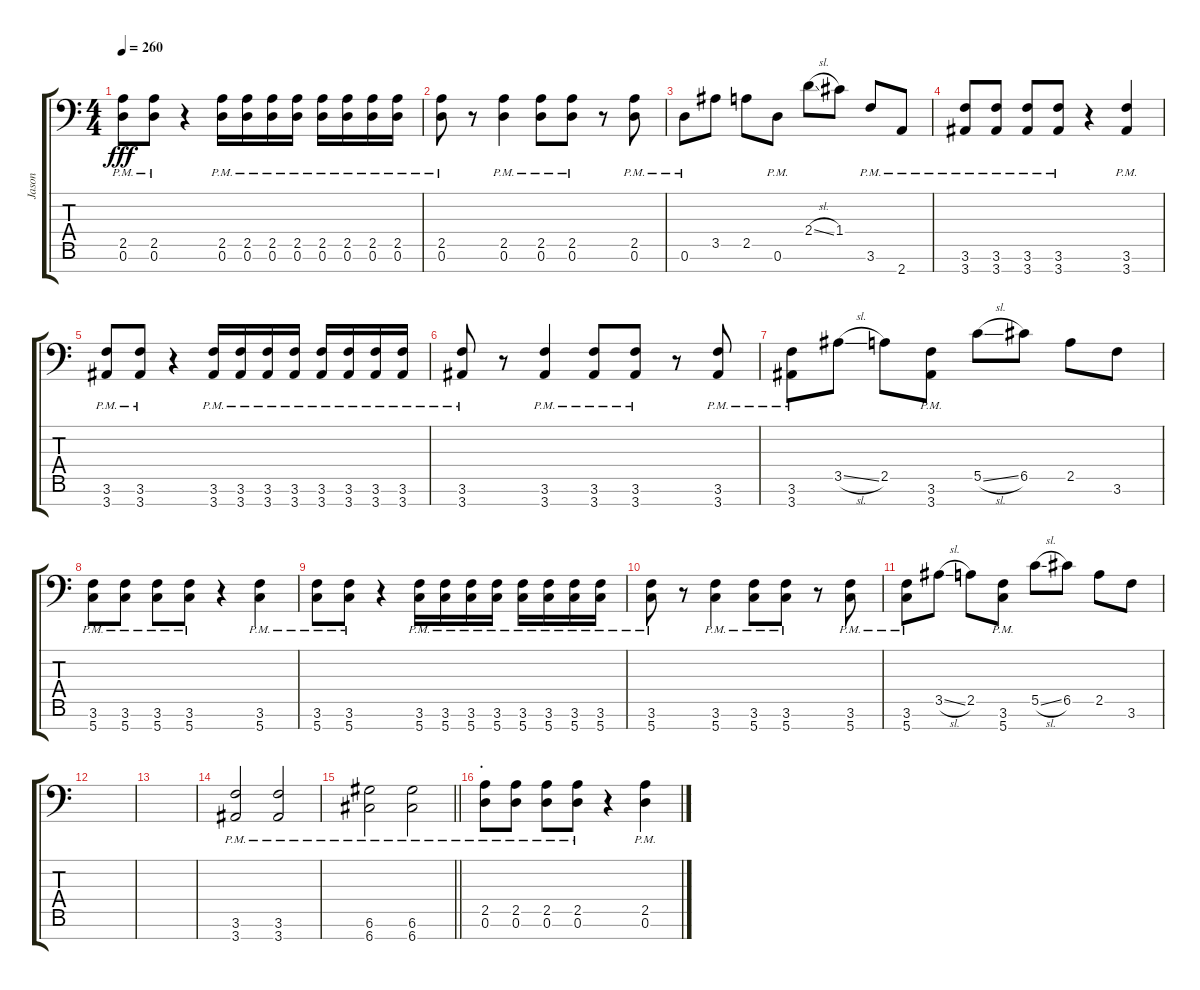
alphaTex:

\track ("Jason" "Jason") {instrument distortionguitar}
\staff {score tabs}
\tuning (D4 A3 F3 C3 G2 D2 G1) {hide}
\ts (4 4)
\tempo 260
\clef f4
\ks c
(2.5{pm} 0.6{pm}).8{dy fff} (2.5{pm} 0.6{pm}).8 r.4 (2.5{pm} 0.6{pm}).16 (2.5{pm} 0.6{pm}).16 (2.5{pm} 0.6{pm}).16 (2.5{pm} 0.6{pm}).16 (2.5{pm} 0.6{pm}).16 (2.5{pm} 0.6{pm}).16 (2.5{pm} 0.6{pm}).16 (2.5{pm} 0.6{pm}).16 |
(2.5{pm} 0.6{pm}).8 r.8 (2.5{pm} 0.6{pm}).4 (2.5{pm} 0.6{pm}).8 (2.5{pm} 0.6{pm}).8 r.8 (2.5{pm} 0.6{pm}).8 |
0.6{pm}.8 3.5.8 2.5.8 0.6{pm}.8 2.4{sl}.8 1.4.8 3.6{pm}.8 2.7{pm}.8 |
(3.6{pm} 3.7{pm}).8 (3.6{pm} 3.7{pm}).8 (3.6{pm} 3.7{pm}).8 (3.6{pm} 3.7{pm}).8 r.4 (3.6{pm} 3.7{pm}).4 |
(3.6{pm} 3.7{pm}).8 (3.6{pm} 3.7{pm}).8 r.4 (3.6{pm} 3.7{pm}).16 (3.6{pm} 3.7{pm}).16 (3.6{pm} 3.7{pm}).16 (3.6{pm} 3.7{pm}).16 (3.6{pm} 3.7{pm}).16 (3.6{pm} 3.7{pm}).16 (3.6{pm} 3.7{pm}).16 (3.6{pm} 3.7{pm}).16 |
(3.6{pm} 3.7{pm}).8 r.8 (3.6{pm} 3.7{pm}).4 (3.6{pm} 3.7{pm}).8 (3.6{pm} 3.7{pm}).8 r.8 (3.6{pm} 3.7{pm}).8 |
(3.6{pm} 3.7{pm}).8 3.5{sl}.8 2.5.8 (3.6{pm} 3.7{pm}).8 5.5{sl}.8 6.5.8 2.5.8 3.6.8 |
(3.6{pm} 5.7{pm}).8 (3.6{pm} 5.7{pm}).8 (3.6{pm} 5.7{pm}).8 (3.6{pm} 5.7{pm}).8 r.4 (3.6{pm} 5.7{pm}).4 |
(3.6{pm} 5.7{pm}).8 (3.6{pm} 5.7{pm}).8 r.4 (3.6{pm} 5.7{pm}).16 (3.6{pm} 5.7{pm}).16 (3.6{pm} 5.7{pm}).16 (3.6{pm} 5.7{pm}).16 (3.6{pm} 5.7{pm}).16 (3.6{pm} 5.7{pm}).16 (3.6{pm} 5.7{pm}).16 (3.6{pm} 5.7{pm}).16 |
(3.6{pm} 5.7{pm}).8 r.8 (3.6{pm} 5.7{pm}).4 (3.6{pm} 5.7{pm}).8 (3.6{pm} 5.7{pm}).8 r.8 (3.6{pm} 5.7{pm}).8 |
(3.6{pm} 5.7{pm}).8 3.5{sl}.8 2.5.8 (3.6{pm} 5.7{pm}).8 5.5{sl}.8 6.5.8 2.5.8 3.6.8 |
|
|
(3.6{pm} 3.7{pm}).2 (3.6{pm} 3.7{pm}).2 |
\barLineRight lightlight
(6.6{pm} 6.7{pm}).2 (6.6{pm} 6.7{pm}).2 |
\section ("" ".")
(2.5{pm} 0.6{pm}).8 (2.5{pm} 0.6{pm}).8 (2.5{pm} 0.6{pm}).8 (2.5{pm} 0.6{pm}).8 r.4 (2.5{pm} 0.6{pm}).4
